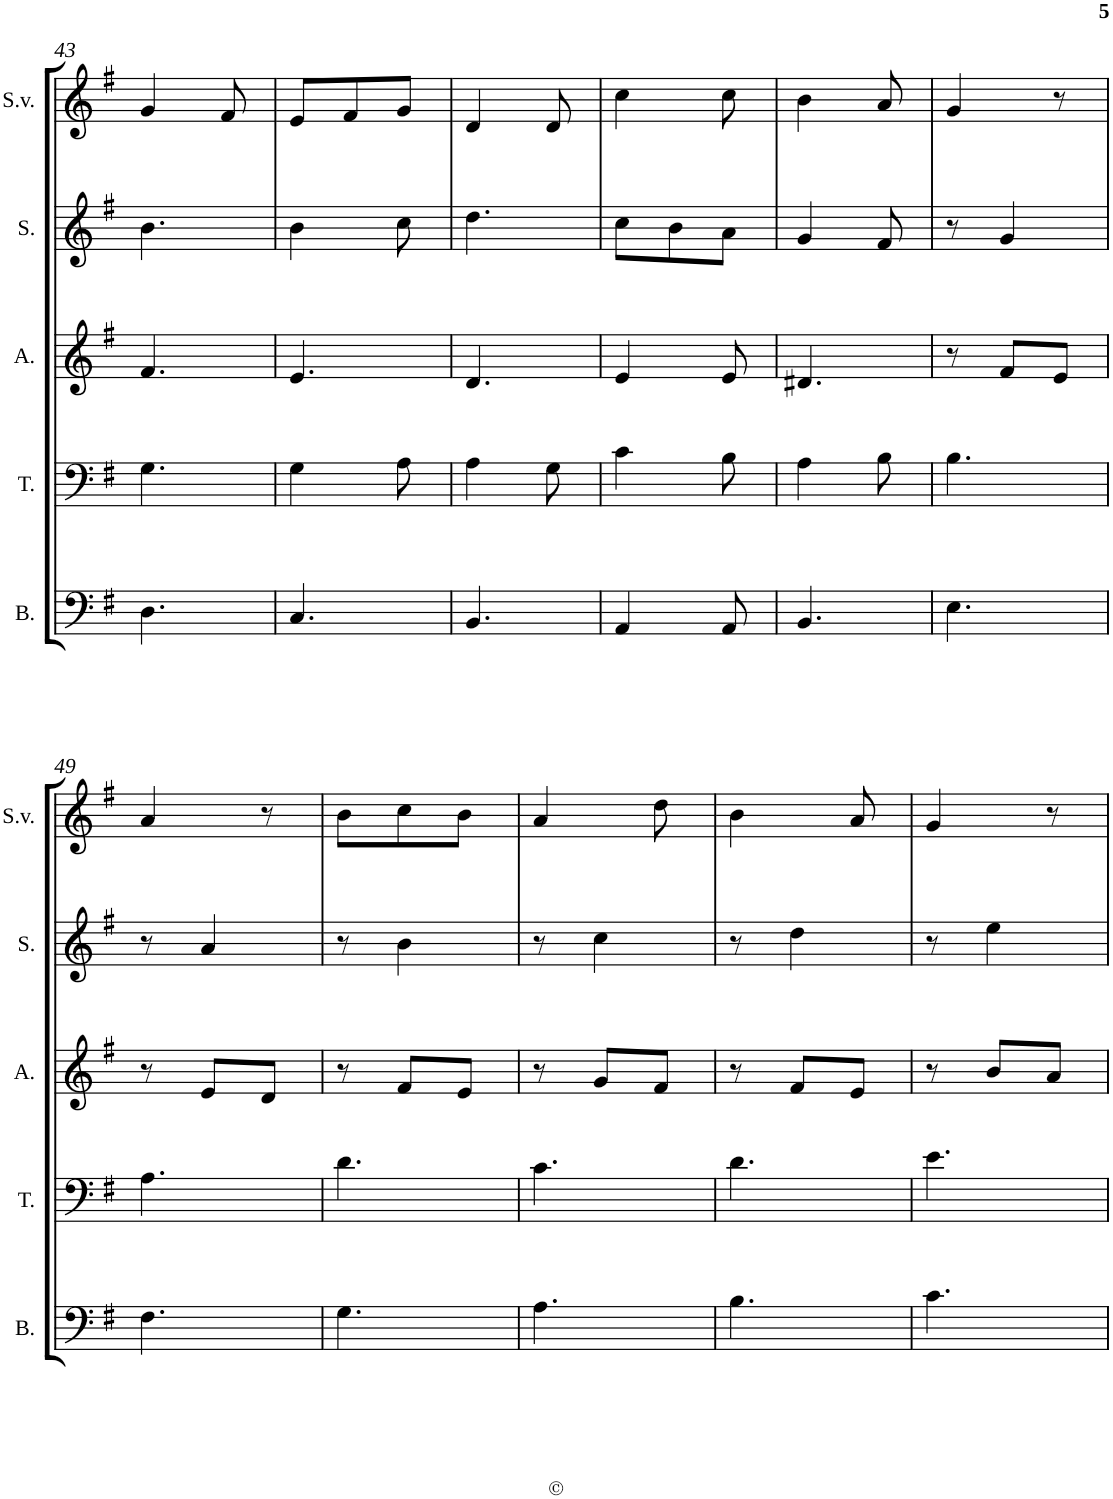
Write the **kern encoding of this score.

**kern	**kern	**kern	**kern	**kern
*part5	*part4	*part3	*part2	*part1
*staff5	*staff4	*staff3	*staff2	*staff1
*I"Bass	*I"Tenor	*I"Alto	*I"Soprano	*I"Some voices
*I'B.	*I'T.	*I'A.	*I'S.	*I'S.v.
!!LO:PB:g=z
*clefF4	*clefF4	*clefG2	*clefG2	*clefG2
*k[f#]	*k[f#]	*k[f#]	*k[f#]	*k[f#]
*G:	*G:	*G:	*G:	*G:
*M3/8	*M3/8	*M3/8	*M3/8	*M3/8
=43	=43	=43	=43	=43
4.D\	4.G\	4.f#/	4.b\	4g/
.	.	.	.	8f#/
=44	=44	=44	=44	=44
4.C/	4G\	4.e/	4b\	8e/L
.	.	.	.	8f#/
.	8A\	.	8cc\	8g/J
=45	=45	=45	=45	=45
4.BB/	4A\	4.d/	4.dd\	4d/
.	8G\	.	.	8d/
=46	=46	=46	=46	=46
4AA/	4c\	4e/	8cc\L	4cc\
.	.	.	8b\	.
8AA/	8B\	8e/	8a\J	8cc\
=47	=47	=47	=47	=47
4.BB/	4A\	4.d#X/	4g/	4b\
.	8B\	.	8f#/	8a/
=48	=48	=48	=48	=48
4.E\	4.B\	8r	8r	4g/
.	.	8f#/L	4g/	.
.	.	8e/J	.	8r
!!LO:LB:g=z
=49	=49	=49	=49	=49
4.F#\	4.A\	8r	8r	4a/
.	.	8e/L	4a/	.
.	.	8d/J	.	8r
=50	=50	=50	=50	=50
4.G\	4.d\	8r	8r	8b\L
.	.	8f#/L	4b\	8cc\
.	.	8e/J	.	8b\J
=51	=51	=51	=51	=51
4.A\	4.c\	8r	8r	4a/
.	.	8g/L	4cc\	.
.	.	8f#/J	.	8dd\
=52	=52	=52	=52	=52
4.B\	4.d\	8r	8r	4b\
.	.	8f#/L	4dd\	.
.	.	8e/J	.	8a/
=53	=53	=53	=53	=53
4.c\	4.e\	8r	8r	4g/
.	.	8b/L	4ee\	.
.	.	8a/J	.	8r
=	=	=	=	=
*-	*-	*-	*-	*-
